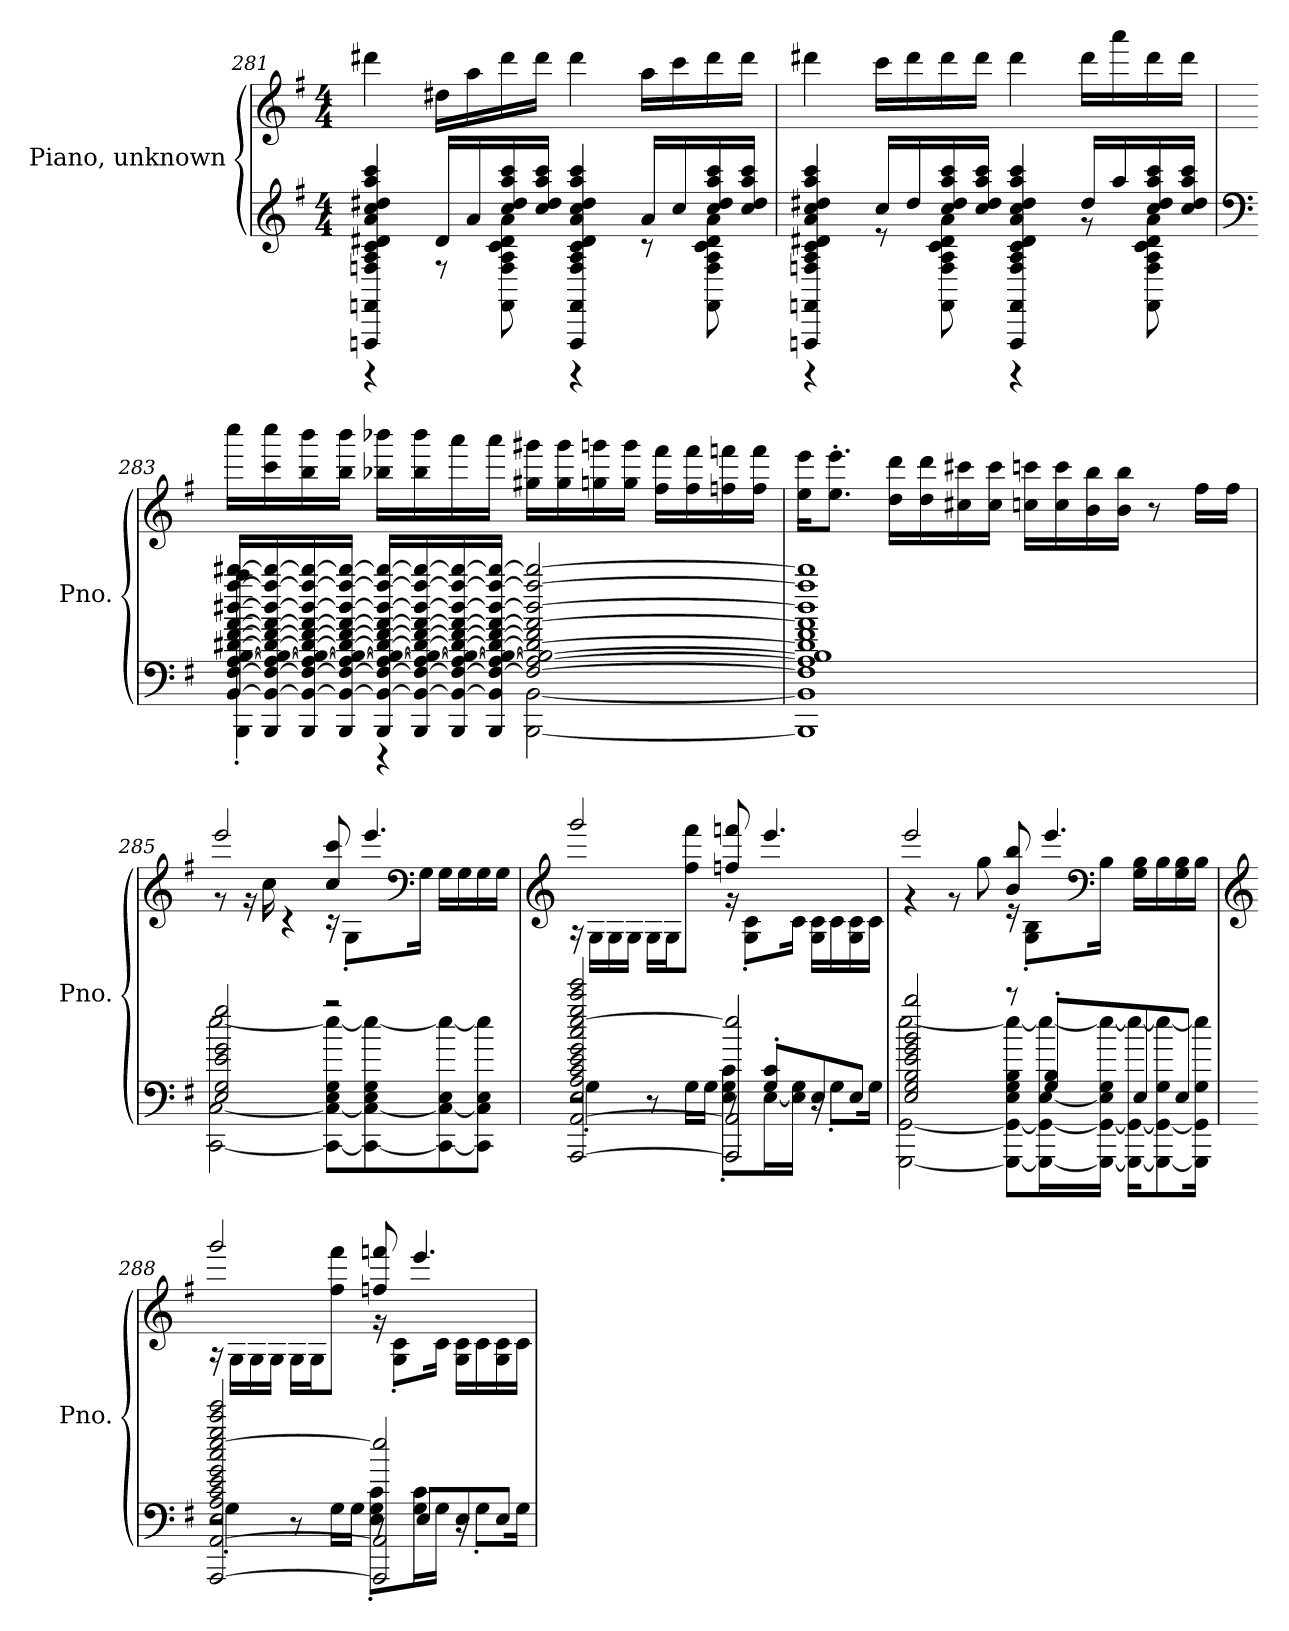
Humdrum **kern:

**kern	**kern
*part1	*part1
*staff2	*staff1
*I"Piano, unknown	*
*I'Pno.	*
!!LO:LB:g=z
*clefG2	*clefG2
*k[f#]	*k[f#]
*M4/4	*M4/4
=281	=281
*^	*
4FFFn/ 4FFn/ 4Fn/ 4A/ 4c/ 4d#X/ 4a/ 4cc/ 4dd#X/ 4aa/ 4ccc/	4r	4ddd#X\
16d#/LL	8r	16dd#X\LL
16a/	.	16aa\
16cc/ 16dd#/ 16aa/ 16ccc/	8FF\ 8F\ 8A\ 8c\ 8d#\ 8a\	16ddd#\
16cc/ 16dd#/ 16aa/ 16ccc/JJ	.	16ddd#\JJ
4FFF/ 4FF/ 4F/ 4A/ 4c/ 4d#/ 4a/ 4cc/ 4dd#/ 4aa/ 4ccc/	4r	4ddd#\
16a/LL	8r	16aa\LL
16cc/	.	16ccc\
16cc/ 16dd#/ 16aa/ 16ccc/	8FF\ 8F\ 8A\ 8c\ 8d#\ 8a\	16ddd#\
16cc/ 16dd#/ 16aa/ 16ccc/JJ	.	16ddd#\JJ
=282	=282	=282
4FFFn/ 4FFn/ 4Fn/ 4A/ 4c/ 4d#X/ 4a/ 4cc/ 4dd#X/ 4aa/ 4ccc/	4r	4ddd#X\
16cc/LL	8r	16ccc\LL
16dd#/	.	16ddd#\
16cc/ 16dd#/ 16aa/ 16ccc/	8FF\ 8F\ 8A\ 8c\ 8d#\ 8a\	16ddd#\
16cc/ 16dd#/ 16aa/ 16ccc/JJ	.	16ddd#\JJ
4FFF/ 4FF/ 4F/ 4A/ 4c/ 4d#/ 4a/ 4cc/ 4dd#/ 4aa/ 4ccc/	4r	4ddd#\
16dd#/LL	8r	16ddd#\LL
16aa/	.	16aaa\
16cc/ 16dd#/ 16aa/ 16ccc/	8FF\ 8F\ 8A\ 8c\ 8d#\ 8a\	16ddd#\
16cc/ 16dd#/ 16aa/ 16ccc/JJ	.	16ddd#\JJ
!!LO:PB:g=z
=283	=283	=283
*clefF4	*	*
[16BB/ [16F#/ [16A/ [16B/ [16d#X/ [16f#/ [16a/ [16dd#X/ [16aa/ [16ddd#X/LL	4BBB\' 4ccc\'	16cccc\LL
16BBB/ 16BB/_ 16F#/_ 16A/_ 16B/_ 16d#/_ 16f#/_ 16a/_ 16dd#/_ 16aa/_ 16ddd#/_	.	16ccc\ 16cccc\
16BBB/ 16BB/_ 16F#/_ 16A/_ 16B/_ 16d#/_ 16f#/_ 16a/_ 16dd#/_ 16aa/_ 16ddd#/_	.	16bb\ 16bbb\
16BBB/ 16BB/_ 16F#/_ 16A/_ 16B/_ 16d#/_ 16f#/_ 16a/_ 16dd#/_ 16aa/_ 16ddd#/_JJ	.	16bb\ 16bbb\JJ
16BBB/ 16BB/_ 16F#/_ 16A/_ 16B/_ 16d#/_ 16f#/_ 16a/_ 16dd#/_ 16aa/_ 16ddd#/_LL	4r	16bb-X\ 16bbb-X\LL
16BBB/ 16BB/_ 16F#/_ 16A/_ 16B/_ 16d#/_ 16f#/_ 16a/_ 16dd#/_ 16aa/_ 16ddd#/_	.	16bb-\ 16bbb-\
16BBB/ 16BB/_ 16F#/_ 16A/_ 16B/_ 16d#/_ 16f#/_ 16a/_ 16dd#/_ 16aa/_ 16ddd#/_	.	16aaa\
16BBB/ 16BB/] 16F#/_ 16A/_ 16B/_ 16d#/_ 16f#/_ 16a/_ 16dd#/_ 16aa/_ 16ddd#/_JJ	.	16aaa\JJ
2F#/_ 2A/_ 2B/_ 2d#/_ 2f#/] 2a/_ 2dd#/_ 2aa/_ 2ddd#/_	[2BBB\ [2BB\	16gg#X\ 16ggg#X\LL
.	.	16gg#\ 16ggg#\
.	.	16ggn\ 16gggn\
.	.	16gg\ 16ggg\JJ
.	.	16ff#\ 16fff#\LL
.	.	16ff#\ 16fff#\
.	.	16ffn\ 16fffn\
.	.	16ff\ 16fff\JJ
!!LO:LB:g=z
=284	=284	=284
1F#] 1A] 1B] 1d#] 1f# 1a] 1dd#] 1aa] 1ddd#]	1BBB] 1BB]	16ee\ 16eee\KL
.	.	8.ee\' 8.eee\'J
.	.	16dd\ 16ddd\LL
.	.	16dd\ 16ddd\
.	.	16cc#X\ 16ccc#X\
.	.	16cc#\ 16ccc#\JJ
.	.	16ccn\ 16cccn\LL
.	.	16cc\ 16ccc\
.	.	16b\ 16bb\
.	.	16b\ 16bb\JJ
.	.	8r
.	.	16ff#\LL
.	.	16ff#\JJ
=285	=285	=285
*	*	*^
2E/ 2G/ 2e/ 2g/ 2gg/	[2CC\ [2C\ [2ee\	2eee/	8r
.	.	.	16r
.	.	.	16cc\
.	.	.	4r
2r	8CC\_ 8C\_ 8E\ 8G\ 8ee\_L	8cc/ 8ccc/	16r
.	.	.	8G'\L
.	8CC\_ 8C\_ 8E\ 8G\ 8ee\_	4.eee/	.
*	*	*clefF4	*
.	.	.	16G\Jk
.	8CC\_ 8C\_ 8E\ 8ee\_	.	16G\LL
.	.	.	16G\
.	8CC\] 8C\] 8E\ 8ee\]J	.	16G\
.	.	.	16G\JJ
*v	*v	*	*
!!LO:LB:g=z	!!
=286	=286	=286
*	*clefG2	*
*^	*	*
*	*^	*	*
[2AAA/ [2AA/ 2E/ 2A/ 2c/ 2e/ 2g/ 2cc/ [2ee/ 2gg/ 2ccc/ 2eee/	4G'\	2r	2ggg/	16r
.	.	.	.	16G\LL
.	.	.	.	16G\
.	.	.	.	16G\JJ
.	8r	.	.	16G\LL
.	.	.	.	16G\J
.	16G\LL	.	.	8ff#\ 8fff#\J
.	16G\JJ	.	.	.
2AAA/] 2AA/] 2ee/]	8E\' 8G\' 8c\'L	8r	8ffn/ 8fffn/	16r
.	.	.	.	8G\' 8c\'L
.	[16E\L	8G/' 8c/'L	4.eee/	.
.	16E\] 16G\JJ	.	.	16c\Jk
.	16r	8E/	.	16G\ 16c\LL
.	8G'\L	.	.	16c\
.	.	8E/J	.	16G\ 16c\
.	16G\Jk	.	.	16c\JJ
*	*v	*v	*	*
=287	=287	=287	=287
2E/ 2G/ 2B/ 2e/ 2g/ 2b/ 2bb/	[2GGG\ [2GG\ [2ee\	2eee/	4r
.	.	.	8r
.	.	.	8gg\
8r	8GGG\_ 8GG\_ 8E\ 8G\ 8B\ 8ee\_L	8b/ 8bb/	16r
.	.	.	8G\' 8B\'L
8G/' 8B/'L	16GGG\_ 16GG\_ [16E\ 16ee\_L	4.eee/	.
*	*	*clefF4	*
.	16GGG\_ 16GG\_ 16E\] 16G\ 16ee\_JJ	.	16B\Jk
8E/	16GGG\_ 16GG\_ 16ee\_KL	.	16G\ 16B\LL
.	8GGG\_ 8GG\_ 8G\ 8ee\_	.	16B\
8E/J	.	.	16G\ 16B\
.	16GGG\] 16GG\] 16G\ 16ee\]Jk	.	16B\JJ
*v	*v	*	*
!!LO:LB:g=z	!!
=288	=288	=288
*	*clefG2	*
*^	*	*
*	*^	*	*
[2AAA/ [2AA/ 2E/ 2A/ 2c/ 2e/ 2g/ 2cc/ [2ee/ 2gg/ 2ccc/ 2eee/	4G'\	2r	2ggg/	16r
.	.	.	.	16G\LL
.	.	.	.	16G\
.	.	.	.	16G\JJ
.	8r	.	.	16G\LL
.	.	.	.	16G\J
.	16G\LL	.	.	8ff#\ 8fff#\J
.	16G\JJ	.	.	.
2AAA/] 2AA/] 2ee/]	8E\' 8G\' 8c\'L	8r	8ffn/ 8fffn/	16r
.	.	.	.	8G\' 8c\'L
.	16G\ 16c\L	8E/L	4.eee/	.
.	16G\JJ	.	.	16c\Jk
.	16r	8E/	.	16G\ 16c\LL
.	8G'\L	.	.	16c\
.	.	8E/J	.	16G\ 16c\
.	16G\Jk	.	.	16c\JJ
*v	*v	*v	*	*
*	*v	*v
=	=
*-	*-
